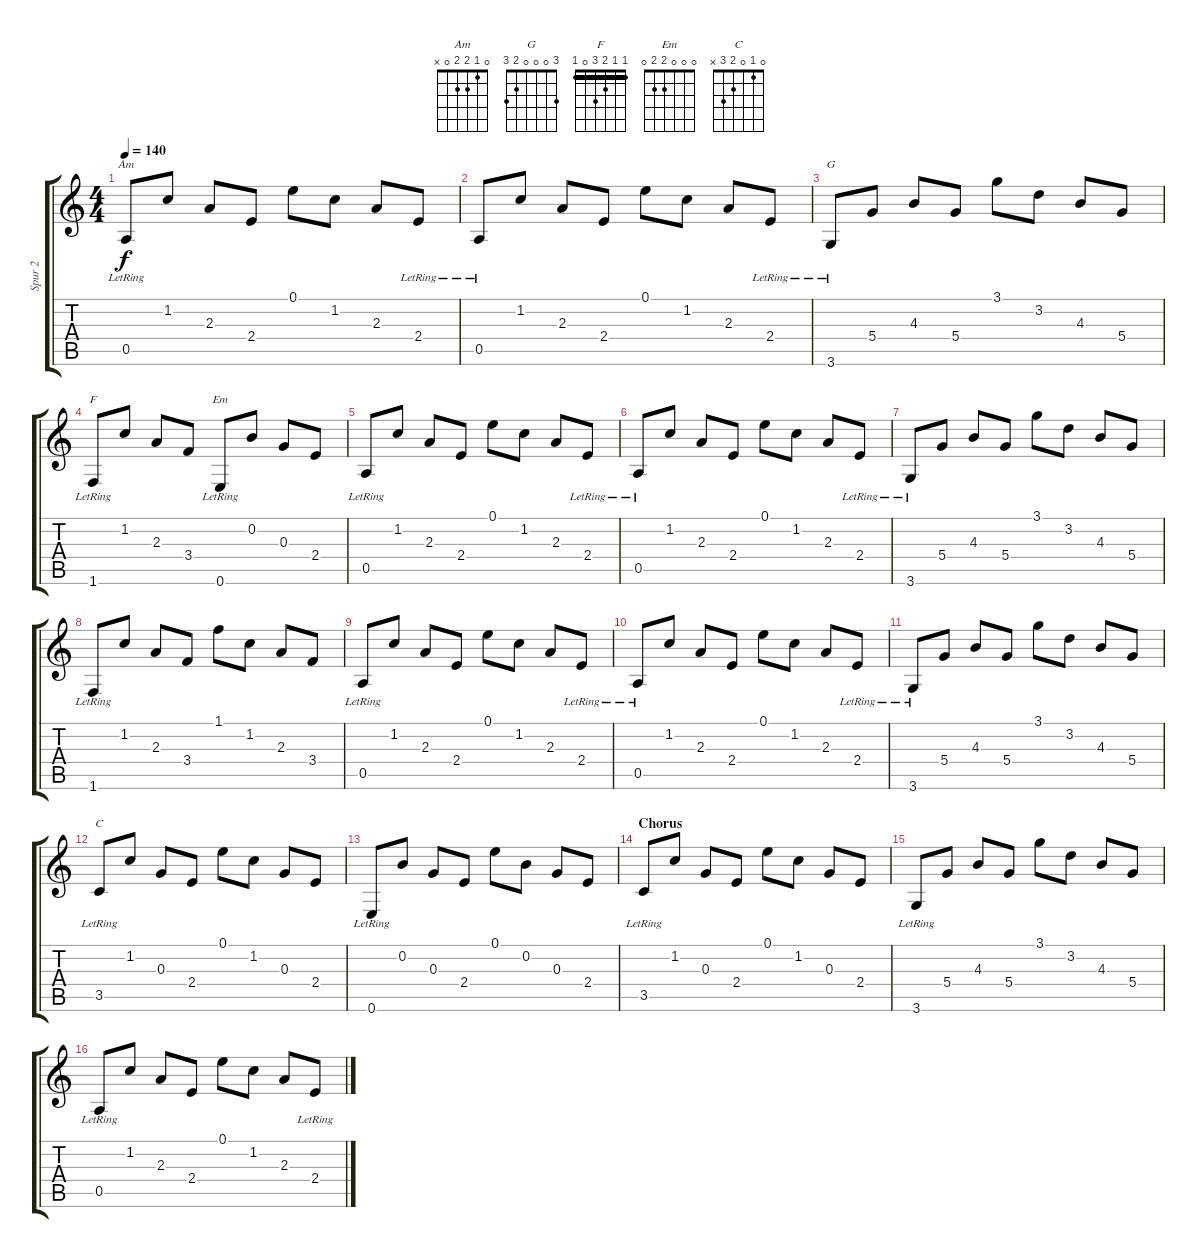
\track ("Spur 2" "Spur 2") {instrument acousticguitarnylon}
\staff {score tabs}
\tuning (E4 B3 G3 D3 A2 E2) {hide}
\chord ("Am" 0 1 2 2 0 x)
\chord ("G" 3 0 0 0 2 3)
\chord ("F" 1 1 2 3 0 1) {barre 1}
\chord ("Em" 0 0 0 2 2 0)
\chord ("C" 0 1 0 2 3 x)
\ts (4 4)
\tempo 140
\clef g2
\ks c
0.5{lr}.8{ch "Am" dy f} 1.2.8 2.3.8 2.4.8 0.1.8 1.2.8 2.3.8 2.4{lr}.8 |
0.5{lr}.8 1.2.8 2.3.8 2.4.8 0.1.8 1.2.8 2.3.8 2.4{lr}.8 |
3.6{lr}.8{ch "G"} 5.4.8 4.3.8 5.4.8 3.1.8 3.2.8 4.3.8 5.4.8 |
1.6{lr}.8{ch "F"} 1.2.8 2.3.8 3.4.8 0.6{lr}.8{ch "Em"} 0.2.8 0.3.8 2.4.8 |
0.5{lr}.8 1.2.8 2.3.8 2.4.8 0.1.8 1.2.8 2.3.8 2.4{lr}.8 |
0.5{lr}.8 1.2.8 2.3.8 2.4.8 0.1.8 1.2.8 2.3.8 2.4{lr}.8 |
3.6{lr}.8 5.4.8 4.3.8 5.4.8 3.1.8 3.2.8 4.3.8 5.4.8 |
1.6{lr}.8 1.2.8 2.3.8 3.4.8 1.1.8 1.2.8 2.3.8 3.4.8 |
0.5{lr}.8 1.2.8 2.3.8 2.4.8 0.1.8 1.2.8 2.3.8 2.4{lr}.8 |
0.5{lr}.8 1.2.8 2.3.8 2.4.8 0.1.8 1.2.8 2.3.8 2.4{lr}.8 |
3.6{lr}.8 5.4.8 4.3.8 5.4.8 3.1.8 3.2.8 4.3.8 5.4.8 |
3.5{lr}.8{ch "C"} 1.2.8 0.3.8 2.4.8 0.1.8 1.2.8 0.3.8 2.4.8 |
0.6{lr}.8 0.2.8 0.3.8 2.4.8 0.1.8 0.2.8 0.3.8 2.4.8 |
\section ("" "Chorus")
3.5{lr}.8 1.2.8 0.3.8 2.4.8 0.1.8 1.2.8 0.3.8 2.4.8 |
3.6{lr}.8 5.4.8 4.3.8 5.4.8 3.1.8 3.2.8 4.3.8 5.4.8 |
0.5{lr}.8 1.2.8 2.3.8 2.4.8 0.1.8 1.2.8 2.3.8 2.4{lr}.8
